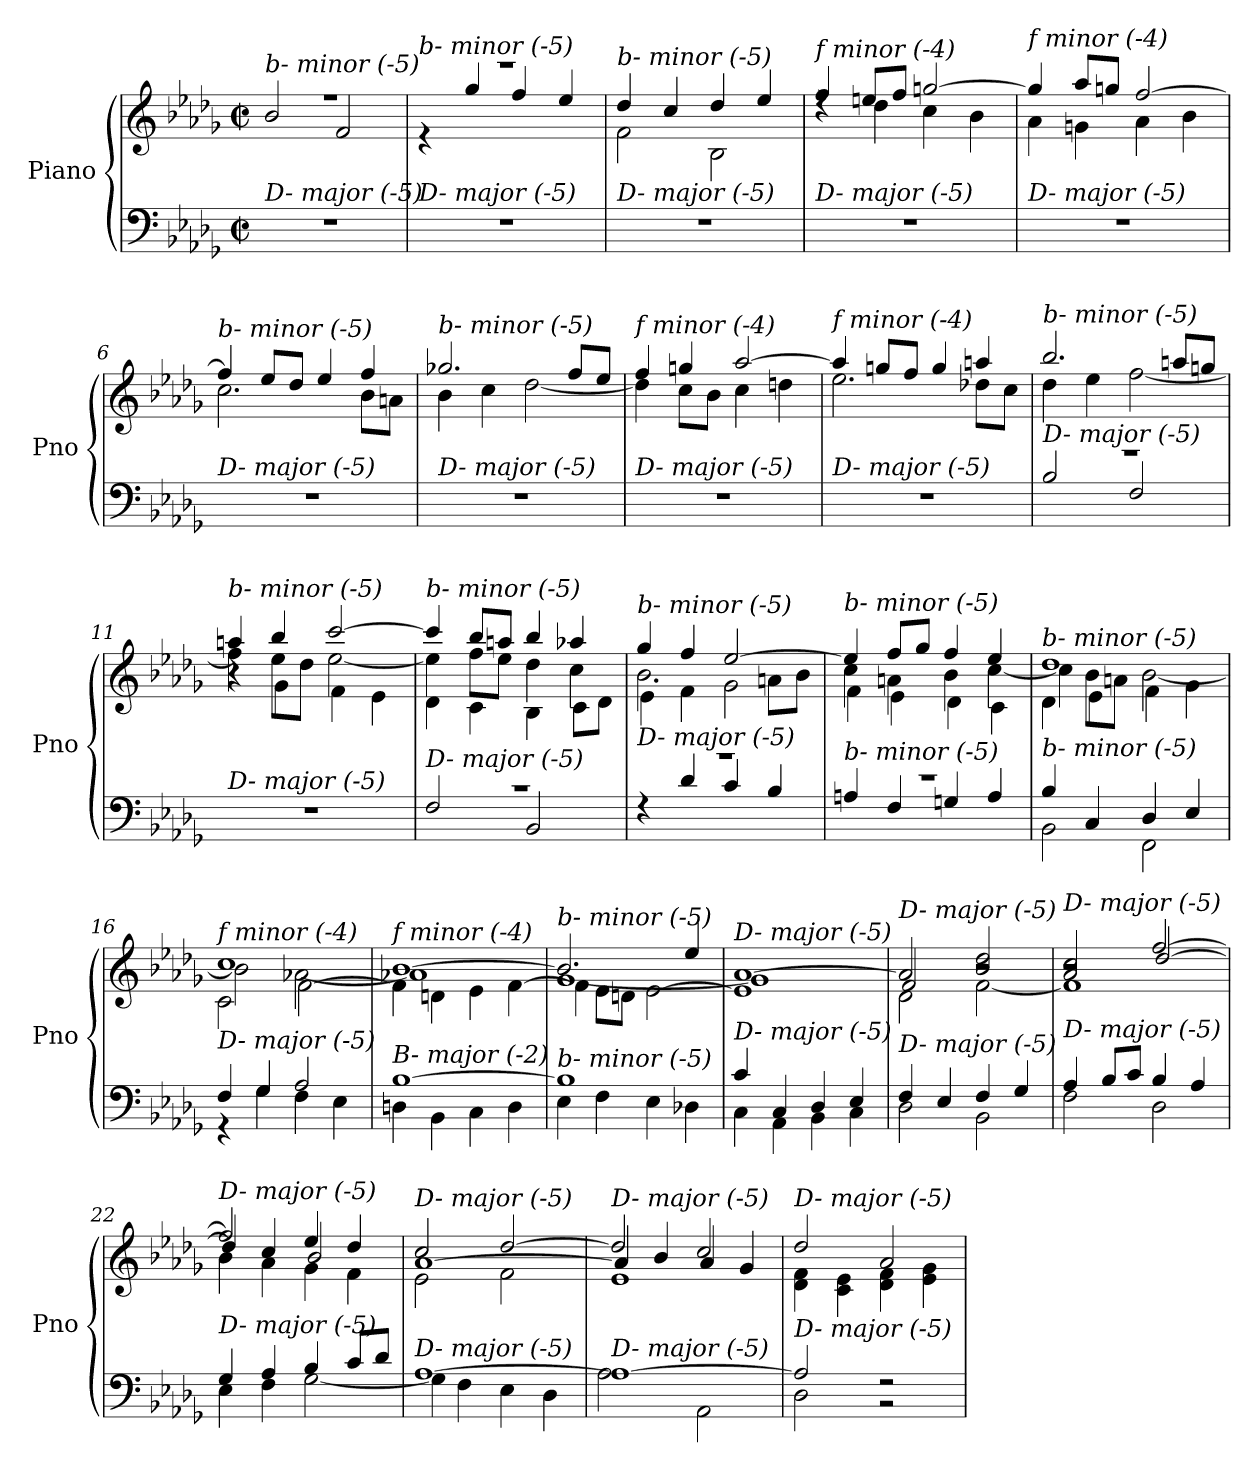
**kern	**kern
*part1	*part1
*staff2	*staff1
*I"Piano	*
*I'Pno	*
*clefF4	*clefG2
*k[b-e-a-d-g-]	*k[b-e-a-d-g-]
*M2/2	*M2/2
*met(c|)	*met(c|)
=1	=1
*	*^
!	!LO:TX:i:t=b- minor (-5)	!
!LO:TX:i:t=D- major (-5)	!	!
1r	1r	2b-/
.	.	2f/
=2	=2	=2
!	!LO:TX:i:t=b- minor (-5)	!
!LO:TX:i:t=D- major (-5)	!	!
1r	1r	4r
.	.	4gg-/
.	.	4ff/
.	.	4ee-/
=3	=3	=3
!	!LO:TX:i:t=b- minor (-5)	!
!LO:TX:i:t=D- major (-5)	!	!
1r	4dd-/	2f\
.	4cc/	.
.	4dd-/	2B-\
.	4ee-/	.
=4	=4	=4
!	!LO:TX:i:t=f minor (-4)	!
!LO:TX:i:t=D- major (-5)	!	!
1r	4ff/	4rdd
.	8een/L	4dd-\
.	8ff/J	.
.	[2ggn/	4cc\
.	.	4b-\
=5	=5	=5
!	!LO:TX:i:t=f minor (-4)	!
!LO:TX:i:t=D- major (-5)	!	!
1r	4gg/]	4a-\
.	8aa-/L	4gn\
.	8ggn/J	.
.	[2ff/	4a-\
.	.	4b-\
=6	=6	=6
!	!LO:TX:i:t=b- minor (-5)	!
!LO:TX:i:t=D- major (-5)	!	!
1r	4ff/]	2.cc\
.	8ee-/L	.
.	8dd-/J	.
.	4ee-/	.
.	4ff/	8b-\L
.	.	8an\J
=7	=7	=7
!	!LO:TX:i:t=b- minor (-5)	!
!LO:TX:i:t=D- major (-5)	!	!
1r	2.gg-X/	4b-\
.	.	4cc\
.	.	[2dd-\
.	8ff/L	.
.	8ee-/J	.
!!LO:LB:g=z	!!
=8	=8	=8
!	!LO:TX:i:t=f minor (-4)	!
!LO:TX:i:t=D- major (-5)	!	!
1r	4ff/	4dd-\]
.	4ggn/	8cc\L
.	.	8b-\J
.	[2aa-/	4cc\
.	.	4ddn\
=9	=9	=9
!	!LO:TX:i:t=f minor (-4)	!
!LO:TX:i:t=D- major (-5)	!	!
1r	4aa-/]	2.ee-\
.	8ggn/L	.
.	8ff/J	.
.	4gg/	.
.	4aan/	8dd-X\L
.	.	8cc\J
=10	=10	=10
*^	*	*
!	!	!LO:TX:i:t=b- minor (-5)	!
!LO:TX:i:t=D- major (-5)	!	!	!
1r	2B-/	2.bb-/	4dd-\
.	.	.	4ee-\
.	2F/	.	[2ff\
.	.	8aan/L	.
.	.	8ggn/J	.
*v	*v	*	*
=11	=11	=11
*	*	*^
!	!LO:TX:i:t=b- minor (-5)	!	!
!LO:TX:i:t=D- major (-5)	!	!	!
1r	4aan/	4ff\]	4r
.	4bb-/	8ee-\L	4g-\
.	.	8dd-\J	.
.	[2ccc/	[2ee-\	4f\
.	.	.	4e-\
=12	=12	=12	=12
*^	*	*	*
!	!	!LO:TX:i:t=b- minor (-5)	!	!
!LO:TX:i:t=D- major (-5)	!	!	!	!
1r	2F/	4ccc/]	4ee-\]	4d-\
.	.	8bb-/L	8ff\L	4c\
.	.	8aan/J	8ee-\J	.
.	2BB-/	4bb-/	4dd-\	4B-\
.	.	4aa-X/	4cc\	8c\L
.	.	.	.	8d-\J
!!LO:LB:g=z	!!	!!
=13	=13	=13	=13	=13
!	!	!LO:TX:i:t=b- minor (-5)	!	!
!LO:TX:i:t=D- major (-5)	!	!	!	!
1r	4rF	4gg-/	2.b-\	4e-\
.	4d-/	4ff/	.	4f\
.	4c/	[2ee-/	.	2g-\
.	4B-/	.	8an\L	.
.	.	.	8b-\J	.
=14	=14	=14	=14	=14
!	!	!LO:TX:i:t=b- minor (-5)	!	!
!LO:TX:i:t=b- minor (-5)	!	!	!	!
1r	4An/	4ee-/]	4cc\	4f\
.	4F/	8ff/L	4an\	4e-\
.	.	8gg-/J	.	.
.	4Gn/	4ff/	4b-\	4d-\
.	4A/	4ee-/	[4cc\	4c\
=15	=15	=15	=15	=15
!	!	!LO:TX:i:t=b- minor (-5)	!	!
!LO:TX:i:t=b- minor (-5)	!	!	!	!
4B-/	2BB-\	1dd-	4cc\]	4d-\
4C/	.	.	8b-\L	4e-\
.	.	.	8an\J	.
4D-/	2FF\	.	[2b-\	4f\
4E-/	.	.	.	4g-\
=16	=16	=16	=16	=16
!	!	!LO:TX:i:t=f minor (-4)	!	!
!LO:TX:i:t=D- major (-5)	!	!	!	!
4F/	4r	1cc	2b-\]	2c\
4G-/	4G-\	.	.	.
2A-/	4F\	.	[2a-X\	[2f\
.	4E-\	.	.	.
=17	=17	=17	=17	=17
!	!	!LO:TX:i:t=f minor (-4)	!	!
!LO:TX:i:t=B- major (-2)	!	!	!	!
[1B-	4Dn\	[1b-	1a-X]	4f\]
.	4BB-\	.	.	4dn\
.	4C\	.	.	4e-\
.	4D\	.	.	[4f\
!!LO:LB:g=z	!!	!!
=18	=18	=18	=18	=18
!	!	!LO:TX:i:t=b- minor (-5)	!	!
!LO:TX:i:t=b- minor (-5)	!	!	!	!
1B-]	4E-\	2.b-/]	[1g-	4f\]
.	4F\	.	.	8e-\L
.	.	.	.	8dn\J
.	4E-\	.	.	[2e-\
.	4D-X\	4ee-/	.	.
=19	=19	=19	=19	=19
!	!	!LO:TX:i:t=D- major (-5)	!	!
!LO:TX:i:t=D- major (-5)	!	!	!	!
4c/	4C\	[1a-	1g-]	1e-]
4C/	4AA-\	.	.	.
4D-/	4BB-\	.	.	.
4E-/	4C\	.	.	.
=20	=20	=20	=20	=20
!	!	!LO:TX:i:t=D- major (-5)	!	!
!LO:TX:i:t=D- major (-5)	!	!	!	!
4F/	2D-\	2a-/]	2d-\	2f/
4E-/	.	.	.	.
4F/	2BB-\	2b-/ 2dd-/	[2f\	2r
4G-/	.	.	.	.
=21	=21	=21	=21	=21
!	!	!LO:TX:i:t=D- major (-5)	!	!
!LO:TX:i:t=D- major (-5)	!	!	!	!
4A-/	2F\	2a-/ 2cc/	1f]	2r
8B-/L	.	.	.	.
8c/J	.	.	.	.
4B-/	2D-\	[2ff	.	[2dd-/
4A-/	.	.	.	.
=22	=22	=22	=22	=22
!	!	!LO:TX:i:t=D- major (-5)	!	!
!LO:TX:i:t=D- major (-5)	!	!	!	!
4G-/	4E-\	2ff/]	4b-\	4dd-/]
4A-/	4F\	.	4a-\	4cc/
4B-/	[2G-\	4ee-/	4g-\	2b-/
8c/L	.	4dd-/	4f\	.
8d-/J	.	.	.	.
=23	=23	=23	=23	=23
!	!	!LO:TX:i:t=D- major (-5)	!	!
!LO:TX:i:t=D- major (-5)	!	!	!	!
[1A-	4G-\]	2cc/	2e-\	[1a-
.	4F\	.	.	.
.	4E-\	[2dd-/	2f\	.
.	4D-\	.	.	.
=24	=24	=24	=24	=24
!	!	!LO:TX:i:t=D- major (-5)	!	!
!LO:TX:i:t=D- major (-5)	!	!	!	!
1A-_	2A-\	2dd-/]	1e-	4a-/]
.	.	.	.	4b-/
.	2AA-\	2cc/	.	4a-/
.	.	.	.	4g-/
!!LO:LB:g=z
=25	=25	=25	=25	=25
!	!	!LO:TX:i:t=D- major (-5)	!	!
!LO:TX:i:t=D- major (-5)	!	!	!	!
*	*	*	*v	*v
2A-/]	2D-\	2dd-/	4d-\ 4f\
.	.	.	4c\ 4e-\
2rBB	2rF	2a-/	4d-\ 4f\
.	.	.	4e-\ 4g-\
*v	*v	*	*
*	*v	*v
=	=
*-	*-
